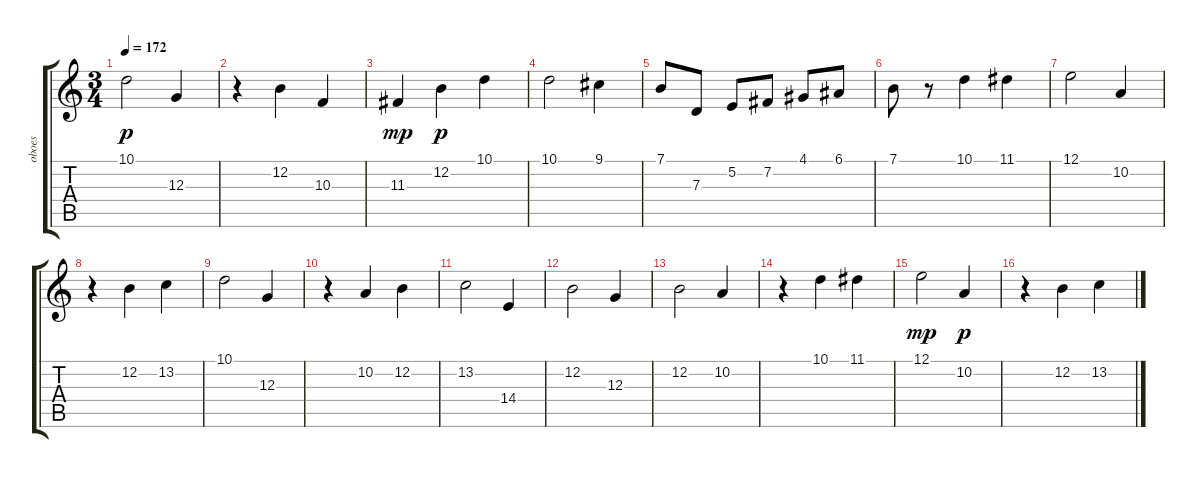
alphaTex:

\track ("oboes" "oboes") {instrument oboe}
\staff {score tabs}
\tuning (E4 B3 G3 D3 A2 E2) {hide}
\ts (3 4)
\tempo 172
\clef g2
\ks c
10.1.2{dy p} 12.3.4 |
r.4 12.2.4 10.3.4 |
11.3.4{dy mp} 12.2.4{dy p} 10.1.4 |
10.1.2 9.1.4 |
7.1.8 7.3.8 5.2.8 7.2.8 4.1.8 6.1.8 |
7.1.8 r.8 10.1.4 11.1.4 |
12.1.2 10.2.4 |
r.4 12.2.4 13.2.4 |
10.1.2 12.3.4 |
r.4 10.2.4 12.2.4 |
13.2.2 14.4.4 |
12.2.2 12.3.4 |
12.2.2 10.2.4 |
r.4 10.1.4 11.1.4 |
12.1.2{dy mp} 10.2.4{dy p} |
r.4 12.2.4 13.2.4
